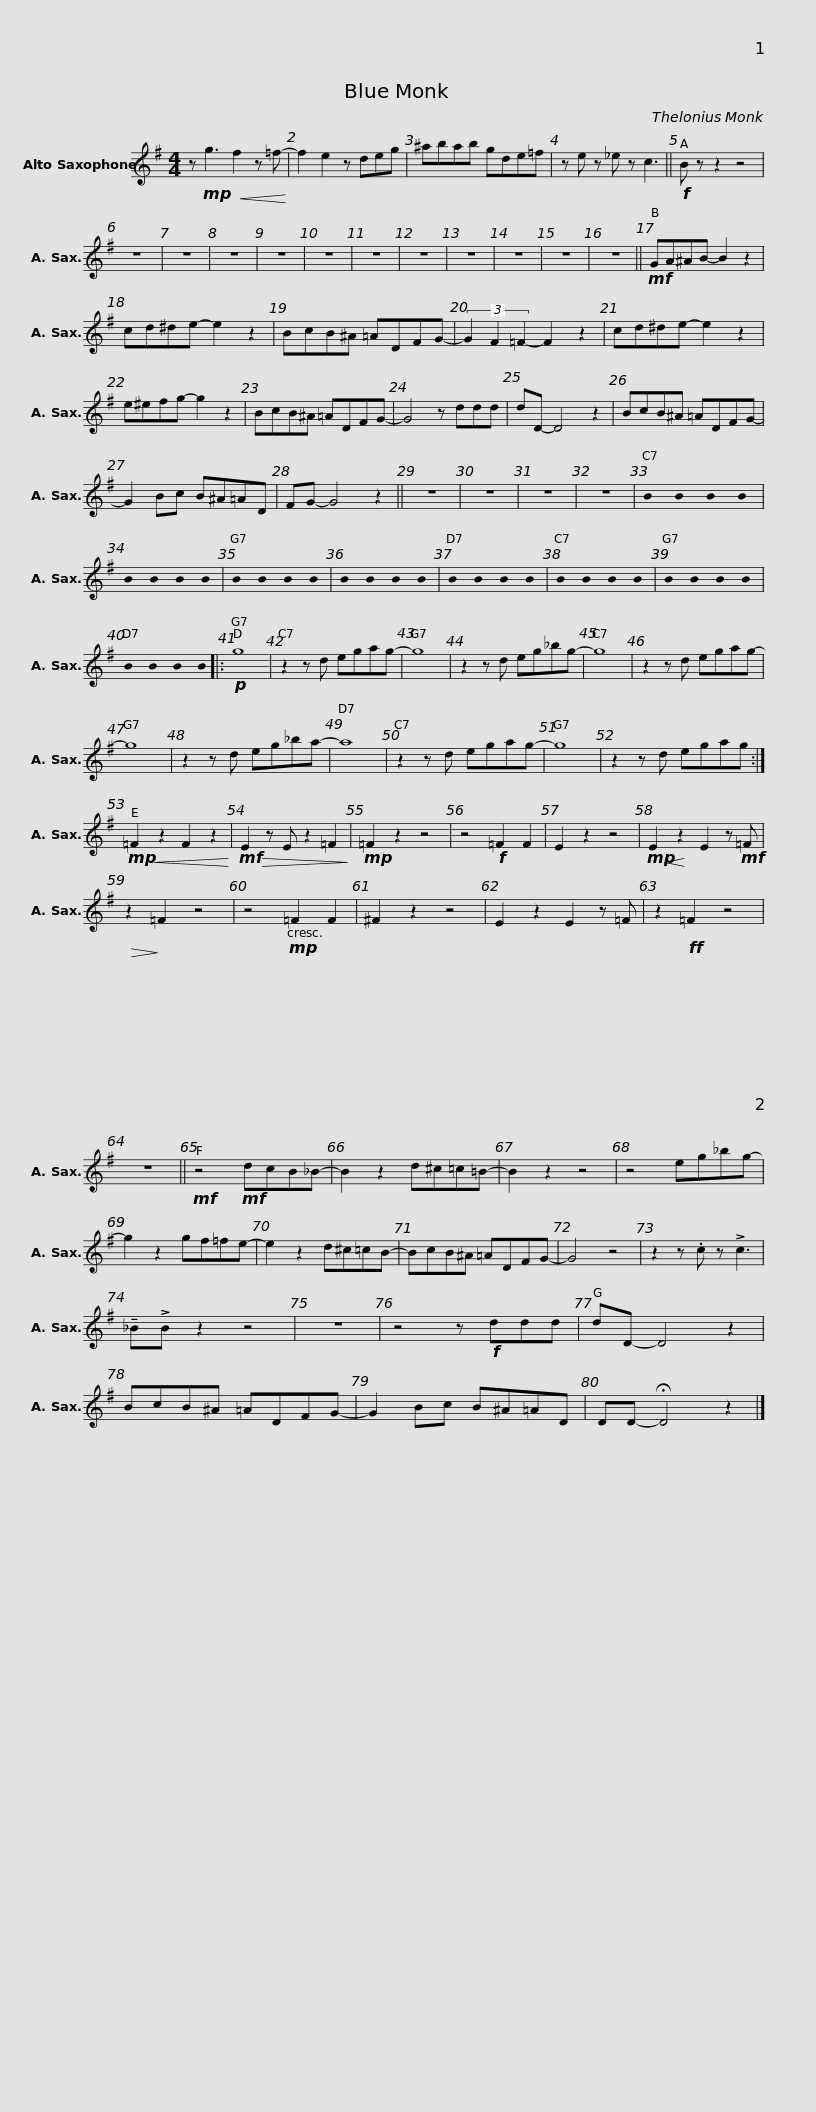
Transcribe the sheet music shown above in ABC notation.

X:1
L:1/8
M:4/4
I:linebreak $
K:none
U:s=!stemless!
V:1 treble transpose=-9
V:1
[K:G] z!mp! g3!<(! f2 z =f-!<)! | f2 e2 z deg | ^abab gde=f | z e z _e z c3 ||$!f! B z z2 z4 | %5
 z8 | z8 | z8 | z8 | z8 | %10
 z8 | z8 | z8 | z8 | z8 | %15
 z8 ||$!mf! GA^AB- B2 z2 | cd^de- e2 z2 | BcB^A =ADFG- | (3G2 F2 =F2- F2 z2 |$ %20
 cd^de- e2 z2 | e^efg- g2 z2 | BcB^A =ADFG- | G4 z ddd |$ dD- D4 z2 | %25
 BcB^A =ADFG- | G2 Bc B^A=AD | FG- G4 z2 ||$ z8 | z8 | %30
 z8 | z8 | sB2 sB2 sB2 sB2 | sB2 sB2 sB2 sB2 | sB2 sB2 sB2 sB2 | %35
 sB2 sB2 sB2 sB2 |$ sB2 sB2 sB2 sB2 | sB2 sB2 sB2 sB2 | sB2 sB2 sB2 sB2 | sB2 sB2 sB2 sB2 |:$ %40
!p! g8 | z2 z d egag- | g8 | z2 z d eg_bg- |$ g8 | %45
 z2 z d egag- | g8 | z2 z d eg_ba- |$ a8 | z2 z d egag- | %50
 g8 | z2 z d egag :|$!mp!!<(! =F2 z2 F2 z2!<)! |!mf!!>(! E2 z E z2 =F2!>)! |!mp! =F2 z2 z4 | %55
 z4!f! =F2 F2 |$ E2 z2 z4 |!mp!!<(! E2!<)! z2 E2 z!mf! =F |!>(! z2!>)! =F2 z4 | z4!mp! =F2 F2 |$ %60
 ^F2 z2 z4 | E2 z2 E2 z =F | z2!ff! =F2 z4 | z8 ||$!mf! z4!mf! dcB_B- | %65
 B2 z2 d^c=c=B- | B2 z2 z4 | z4 eg_bg- |$ g2 z2 gf=fe- | e2 z2 d^c=cB- | %70
 BcB^A =ADFG- | G4 z4 |$ z2 z .c z !>!c3 | !tenuto!_B!>!B z2 z4 | z8 | %75
 z4 z!f! ddd |$ dD- D4 z2 | BcB^A =ADFG- | G2 Bc B^A=AD | DD- !fermata!D4 z2 |] %80
